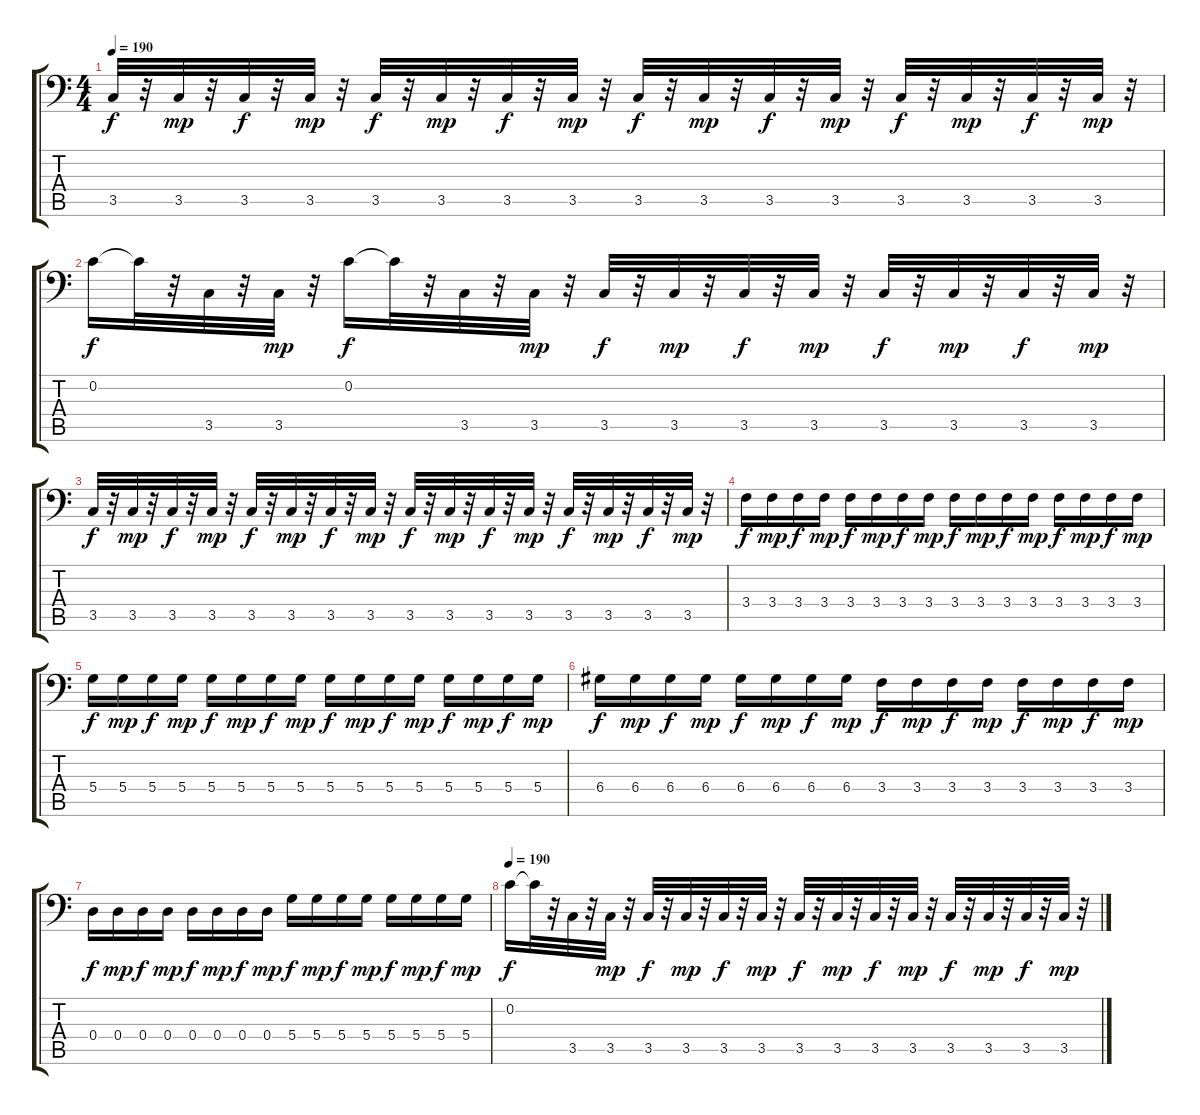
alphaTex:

\track "" {instrument electricbassfinger}
\staff {score tabs}
\tuning (F3 C3 G2 D2 A1 C1) {hide}
\ts (4 4)
\tempo 190
\clef f4
\ks c
3.5.32{dy f} r.32 3.5.32{dy mp} r.32 3.5.32{dy f} r.32 3.5.32{dy mp} r.32 3.5.32{dy f} r.32 3.5.32{dy mp} r.32 3.5.32{dy f} r.32 3.5.32{dy mp} r.32 3.5.32{dy f} r.32 3.5.32{dy mp} r.32 3.5.32{dy f} r.32 3.5.32{dy mp} r.32 3.5.32{dy f} r.32 3.5.32{dy mp} r.32 3.5.32{dy f} r.32 3.5.32{dy mp} r.32 |
0.2.16{dy f} 0.2{t}.32 r.32 3.5.32 r.32 3.5.32{dy mp} r.32 0.2.16{dy f} 0.2{t}.32 r.32 3.5.32 r.32 3.5.32{dy mp} r.32 3.5.32{dy f} r.32 3.5.32{dy mp} r.32 3.5.32{dy f} r.32 3.5.32{dy mp} r.32 3.5.32{dy f} r.32 3.5.32{dy mp} r.32 3.5.32{dy f} r.32 3.5.32{dy mp} r.32 |
3.5.32{dy f} r.32 3.5.32{dy mp} r.32 3.5.32{dy f} r.32 3.5.32{dy mp} r.32 3.5.32{dy f} r.32 3.5.32{dy mp} r.32 3.5.32{dy f} r.32 3.5.32{dy mp} r.32 3.5.32{dy f} r.32 3.5.32{dy mp} r.32 3.5.32{dy f} r.32 3.5.32{dy mp} r.32 3.5.32{dy f} r.32 3.5.32{dy mp} r.32 3.5.32{dy f} r.32 3.5.32{dy mp} r.32 |
3.4.16{dy f} 3.4.16{dy mp} 3.4.16{dy f} 3.4.16{dy mp} 3.4.16{dy f} 3.4.16{dy mp} 3.4.16{dy f} 3.4.16{dy mp} 3.4.16{dy f} 3.4.16{dy mp} 3.4.16{dy f} 3.4.16{dy mp} 3.4.16{dy f} 3.4.16{dy mp} 3.4.16{dy f} 3.4.16{dy mp} |
5.4.16{dy f} 5.4.16{dy mp} 5.4.16{dy f} 5.4.16{dy mp} 5.4.16{dy f} 5.4.16{dy mp} 5.4.16{dy f} 5.4.16{dy mp} 5.4.16{dy f} 5.4.16{dy mp} 5.4.16{dy f} 5.4.16{dy mp} 5.4.16{dy f} 5.4.16{dy mp} 5.4.16{dy f} 5.4.16{dy mp} |
6.4.16{dy f} 6.4.16{dy mp} 6.4.16{dy f} 6.4.16{dy mp} 6.4.16{dy f} 6.4.16{dy mp} 6.4.16{dy f} 6.4.16{dy mp} 3.4.16{dy f} 3.4.16{dy mp} 3.4.16{dy f} 3.4.16{dy mp} 3.4.16{dy f} 3.4.16{dy mp} 3.4.16{dy f} 3.4.16{dy mp} |
0.4.16{dy f} 0.4.16{dy mp} 0.4.16{dy f} 0.4.16{dy mp} 0.4.16{dy f} 0.4.16{dy mp} 0.4.16{dy f} 0.4.16{dy mp} 5.4.16{dy f} 5.4.16{dy mp} 5.4.16{dy f} 5.4.16{dy mp} 5.4.16{dy f} 5.4.16{dy mp} 5.4.16{dy f} 5.4.16{dy mp} |
\tempo 190
0.2.16{dy f balance 8} 0.2{t}.32 r.32 3.5.32 r.32 3.5.32{dy mp} r.32 3.5.32{dy f} r.32 3.5.32{dy mp} r.32 3.5.32{dy f} r.32 3.5.32{dy mp} r.32 3.5.32{dy f} r.32 3.5.32{dy mp} r.32 3.5.32{dy f} r.32 3.5.32{dy mp} r.32 3.5.32{dy f} r.32 3.5.32{dy mp} r.32 3.5.32{dy f} r.32 3.5.32{dy mp} r.32
